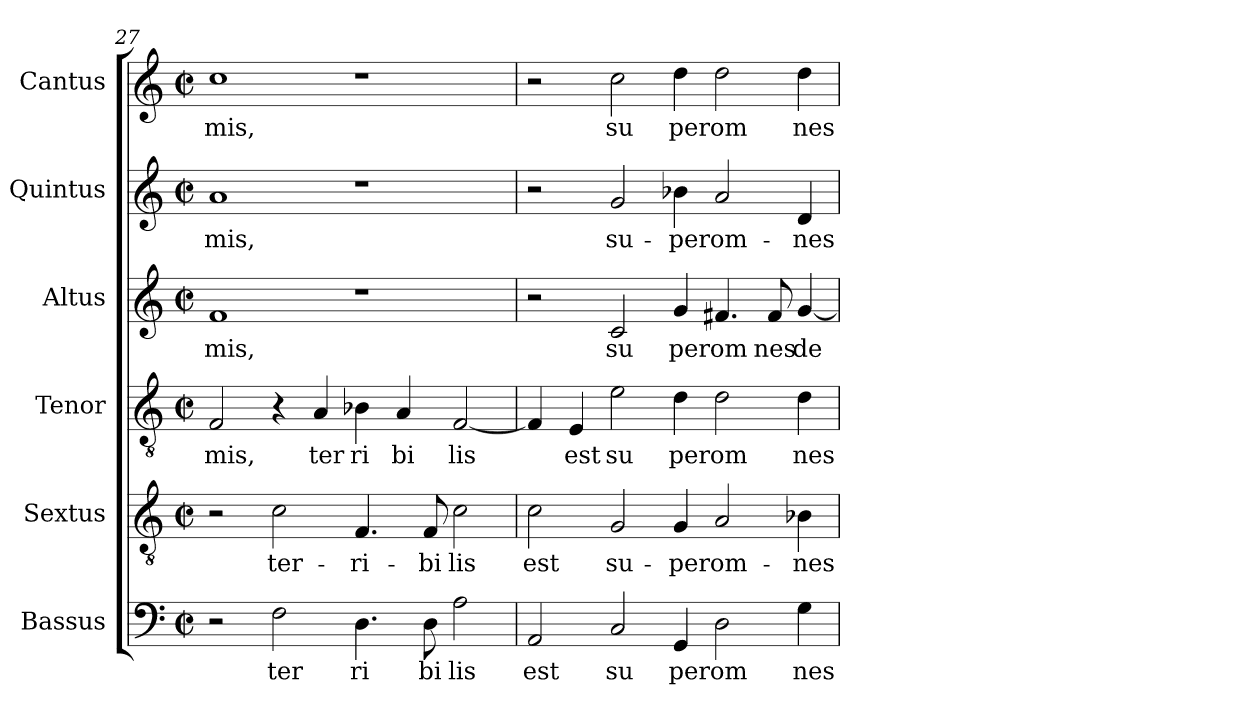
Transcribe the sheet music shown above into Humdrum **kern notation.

**kern	**text	**kern	**text	**kern	**text	**kern	**text	**kern	**text	**kern	**text
*part6	*part6	*part5	*part5	*part4	*part4	*part3	*part3	*part2	*part2	*part1	*part1
*staff6	*staff6	*staff5	*staff5	*staff4	*staff4	*staff3	*staff3	*staff2	*staff2	*staff1	*staff1
*I"Bassus	*	*I"Sextus	*	*I"Tenor	*	*I"Altus	*	*I"Quintus	*	*I"Cantus	*
*clefF4	*	*clefGv2	*	*clefGv2	*	*clefG2	*	*clefG2	*	*clefG2	*
*M2/2	*	*M2/2	*	*M2/2	*	*M2/2	*	*M2/2	*	*M2/2	*
*met(c|)	*	*met(c|)	*	*met(c|)	*	*met(c|)	*	*met(c|)	*	*met(c|)	*
=27	=27	=27	=27	=27	=27	=27	=27	=27	=27	=27	=27
!	!	!	!	!	!LO:LY:b:cj	!	!LO:LY:b:cj	!	!LO:LY:b:cj	!	!LO:LY:b:cj
2r	.	2r	.	2F/	mis,	1f	mis,	1a	-mis,	1cc	mis,
!	!LO:LY:b:cj	!	!LO:LY:b:cj	!	!	!	!	!	!	!	!
2F\	ter	2c\	ter-	4r	.	.	.	.	.	.	.
!	!	!	!	!	!LO:LY:b:cj	!	!	!	!	!	!
.	.	.	.	4A/	ter	.	.	.	.	.	.
!	!LO:LY:b:cj	!	!LO:LY:b:cj	!	!LO:LY:b:cj	!	!	!	!	!	!
4.D\	ri	4.F/	-ri-	4B-X\	ri	1r	.	1r	.	1r	.
!	!	!	!	!	!LO:LY:b:cj	!	!	!	!	!	!
.	.	.	.	4A/	bi	.	.	.	.	.	.
!	!LO:LY:b:cj	!	!LO:LY:b:cj	!	!	!	!	!	!	!	!
8D\	bi	8F/	-bi	.	.	.	.	.	.	.	.
!	!LO:LY:b:cj	!	!LO:LY:b:cj	!	!LO:LY:b:cj	!	!	!	!	!	!
2A\	lis	2c\	lis	[<2F/	lis	.	.	.	.	.	.
=28	=28	=28	=28	=28	=28	=28	=28	=28	=28	=28	=28
!	!LO:LY:b:cj	!	!LO:LY:b:cj	!	!	!	!	!	!	!	!
2AA/	est	2c\	est	4F/]	.	2r	.	2r	.	2r	.
!	!	!	!	!	!LO:LY:b:cj	!	!	!	!	!	!
.	.	.	.	4E/	est	.	.	.	.	.	.
!	!LO:LY:b:cj	!	!LO:LY:b:cj	!	!LO:LY:b:cj	!	!LO:LY:b:cj	!	!LO:LY:b:cj	!	!LO:LY:b:cj
2C/	su	2G/	su-	2e\	su	2c/	su	2g/	su-	2cc\	su
!	!LO:LY:b:cj	!	!LO:LY:b:cj	!	!LO:LY:b:cj	!	!LO:LY:b:cj	!	!LO:LY:b:cj	!	!LO:LY:b:cj
4GG/	per	4G/	-per	4d\	per	4g/	per	4b-X\	-per	4dd\	per
!	!LO:LY:b:cj	!	!LO:LY:b:cj	!	!LO:LY:b:cj	!	!LO:LY:b:cj	!	!LO:LY:b:cj	!	!LO:LY:b:cj
2D\	om	2A/	om-	2d\	om	4.f#X/	om	2a/	om-	2dd\	om
!	!	!	!	!	!	!	!LO:LY:b:cj	!	!	!	!
.	.	.	.	.	.	8f#/	nes	.	.	.	.
!	!LO:LY:b:cj	!	!LO:LY:b:cj	!	!LO:LY:b:cj	!	!LO:LY:b:cj	!	!LO:LY:b:cj	!	!LO:LY:b:cj
4G\	nes	4B-X\	-nes	4d\	nes	[>4g/	de	4d/	-nes	4dd\	nes
=	=	=	=	=	=	=	=	=	=	=	=
*-	*-	*-	*-	*-	*-	*-	*-	*-	*-	*-	*-
